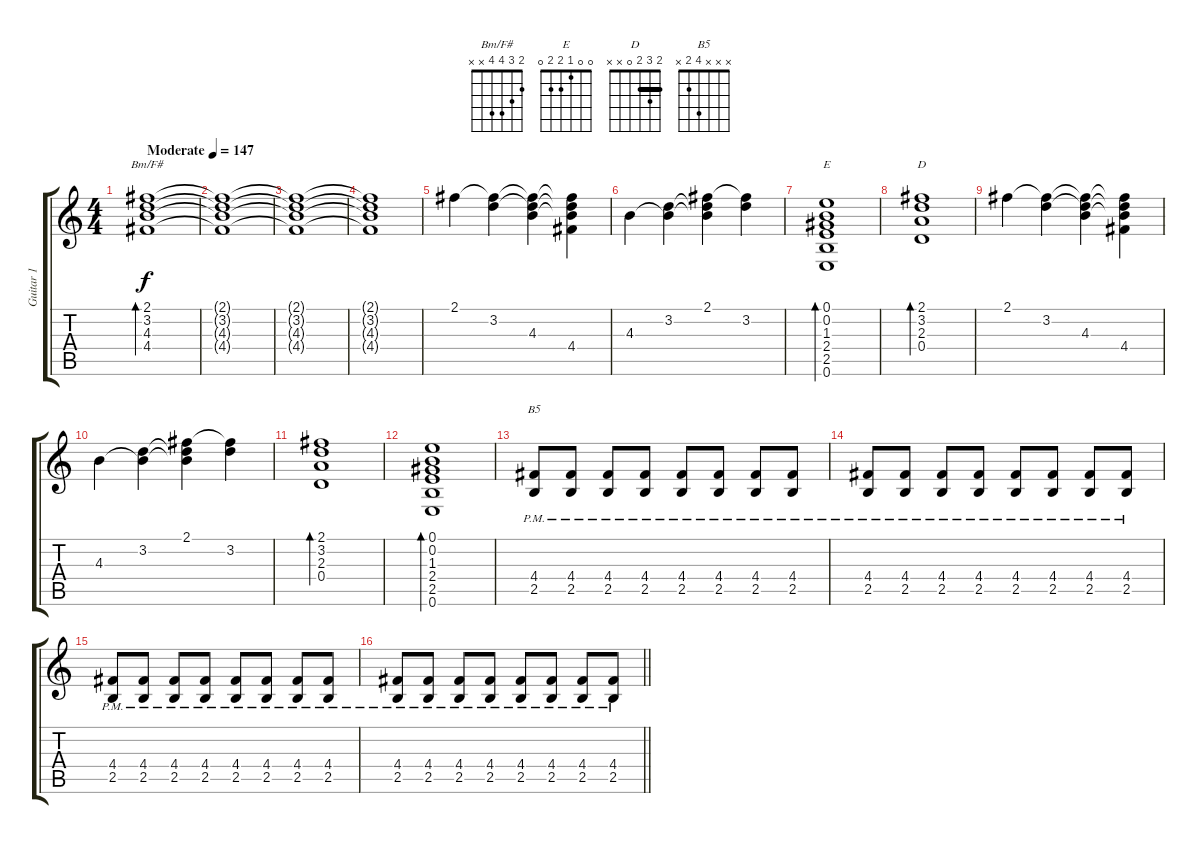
\track ("Guitar 1" "Guitar 1") {instrument overdrivenguitar}
\staff {score tabs}
\tuning (E4 B3 G3 D3 A2 E2) {hide}
\chord ("Bm/F#" 2 3 4 4 x x)
\chord ("E" 0 0 1 2 2 0)
\chord ("D" 2 3 2 0 x x) {barre 2}
\chord ("B5" x x x 4 2 x)
\ts (4 4)
\tempo (147 "Moderate")
\clef g2
\ks c
(2.1 3.2 4.3 4.4).1{bd 480 ch "Bm/F#" dy f instrument overdrivenguitar} |
(2.1{t} 3.2{t} 4.3{t} 4.4{t}).1 |
(2.1{t} 3.2{t} 4.3{t} 4.4{t}).1 |
(2.1{t} 3.2{t} 4.3{t} 4.4{t}).1 |
2.1.4 (2.1{t} 3.2).4 (2.1{t} 3.2{t} 4.3).4 (2.1{t} 3.2{t} 4.3{t} 4.4).4 |
4.3.4 (3.2 4.3{t}).4 (2.1 3.2{t} 4.3{t}).4 (2.1{t} 3.2).4 |
(0.1 0.2 1.3 2.4 2.5 0.6).1{bd 240 ch "E"} |
(2.1 3.2 2.3 0.4).1{bd 240 ch "D"} |
2.1.4 (2.1{t} 3.2).4 (2.1{t} 3.2{t} 4.3).4 (2.1{t} 3.2{t} 4.3{t} 4.4).4 |
4.3.4 (3.2 4.3{t}).4 (2.1 3.2{t} 4.3{t}).4 (2.1{t} 3.2).4 |
(2.1 3.2 2.3 0.4).1{bd 240} |
(0.1 0.2 1.3 2.4 2.5 0.6).1{bd 240} |
(4.4{pm} 2.5{pm}).8{ch "B5"} (4.4{pm} 2.5{pm}).8 (4.4{pm} 2.5{pm}).8 (4.4{pm} 2.5{pm}).8 (4.4{pm} 2.5{pm}).8 (4.4{pm} 2.5{pm}).8 (4.4{pm} 2.5{pm}).8 (4.4{pm} 2.5{pm}).8 |
(4.4{pm} 2.5{pm}).8 (4.4{pm} 2.5{pm}).8 (4.4{pm} 2.5{pm}).8 (4.4{pm} 2.5{pm}).8 (4.4{pm} 2.5{pm}).8 (4.4{pm} 2.5{pm}).8 (4.4{pm} 2.5{pm}).8 (4.4{pm} 2.5{pm}).8 |
(4.4{pm} 2.5{pm}).8 (4.4{pm} 2.5{pm}).8 (4.4{pm} 2.5{pm}).8 (4.4{pm} 2.5{pm}).8 (4.4{pm} 2.5{pm}).8 (4.4{pm} 2.5{pm}).8 (4.4{pm} 2.5{pm}).8 (4.4{pm} 2.5{pm}).8 |
\barLineRight lightlight
(4.4{pm} 2.5{pm}).8 (4.4{pm} 2.5{pm}).8 (4.4{pm} 2.5{pm}).8 (4.4{pm} 2.5{pm}).8 (4.4{pm} 2.5{pm}).8 (4.4{pm} 2.5{pm}).8 (4.4{pm} 2.5{pm}).8 (4.4{pm} 2.5{pm}).8
